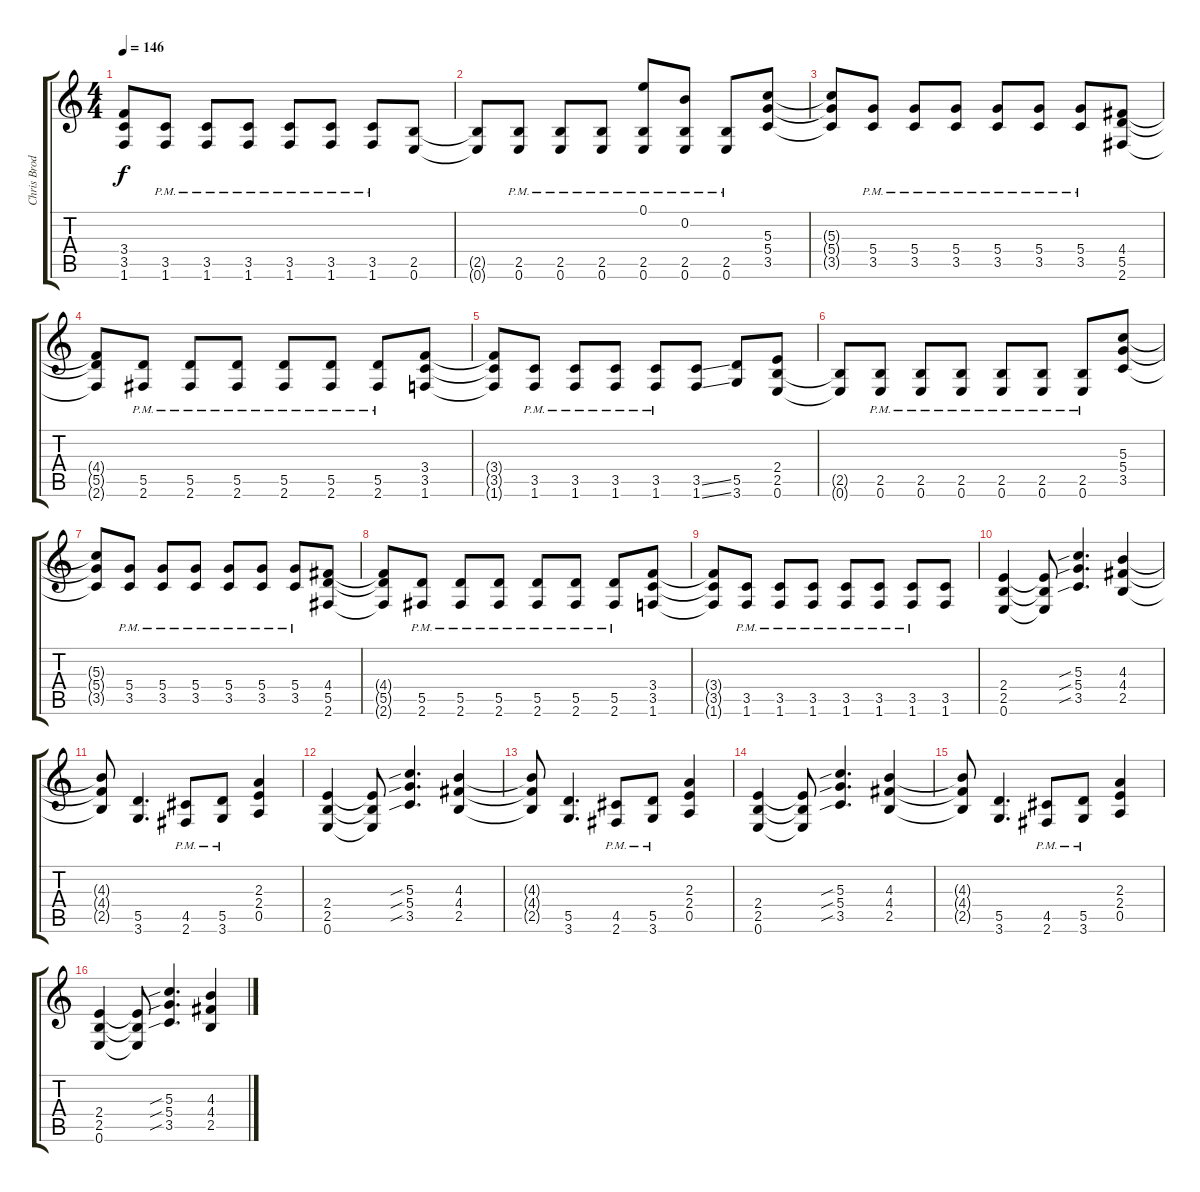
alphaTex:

\track ("Chris Broderick Rythm Gtr." "Chris Brod") {instrument overdrivenguitar}
\staff {score tabs}
\tuning (E4 B3 G3 D3 A2 E2) {hide}
\ts (4 4)
\tempo 146
\clef g2
\ks c
(3.4{t} 3.5{t} 1.6{t}).8{dy f} (3.5{pm} 1.6{pm}).8 (3.5{pm} 1.6{pm}).8 (3.5{pm} 1.6{pm}).8 (3.5{pm} 1.6{pm}).8 (3.5{pm} 1.6{pm}).8 (3.5{pm} 1.6{pm}).8 (2.5 0.6).8 |
(2.5{t} 0.6{t}).8 (2.5{pm} 0.6{pm}).8 (2.5{pm} 0.6{pm}).8 (2.5{pm} 0.6{pm}).8 (0.1 2.5{pm} 0.6{pm}).8 (0.2 2.5{pm} 0.6{pm}).8 (2.5{pm} 0.6{pm}).8 (5.3 5.4 3.5).8 |
(5.3{t} 5.4{t} 3.5{t}).8 (5.4{pm} 3.5{pm}).8 (5.4{pm} 3.5{pm}).8 (5.4{pm} 3.5{pm}).8 (5.4{pm} 3.5{pm}).8 (5.4{pm} 3.5{pm}).8 (5.4{pm} 3.5{pm}).8 (4.4 5.5 2.6).8 |
(4.4{t} 5.5{t} 2.6{t}).8 (5.5{pm} 2.6{pm}).8 (5.5{pm} 2.6{pm}).8 (5.5{pm} 2.6{pm}).8 (5.5{pm} 2.6{pm}).8 (5.5{pm} 2.6{pm}).8 (5.5{pm} 2.6{pm}).8 (3.4 3.5 1.6).8 |
(3.4{t} 3.5{t} 1.6{t}).8 (3.5{pm} 1.6{pm}).8 (3.5{pm} 1.6{pm}).8 (3.5{pm} 1.6{pm}).8 (3.5{pm} 1.6{pm}).8 (3.5{ss} 1.6{ss}).8 (5.5 3.6).8 (2.4 2.5 0.6).8 |
(2.5{t} 0.6{t}).8 (2.5{pm} 0.6{pm}).8 (2.5{pm} 0.6{pm}).8 (2.5{pm} 0.6{pm}).8 (2.5{pm} 0.6{pm}).8 (2.5{pm} 0.6{pm}).8 (2.5{pm} 0.6{pm}).8 (5.3 5.4 3.5).8 |
(5.3{t} 5.4{t} 3.5{t}).8 (5.4{pm} 3.5{pm}).8 (5.4{pm} 3.5{pm}).8 (5.4{pm} 3.5{pm}).8 (5.4{pm} 3.5{pm}).8 (5.4{pm} 3.5{pm}).8 (5.4{pm} 3.5{pm}).8 (4.4 5.5 2.6).8 |
(4.4{t} 5.5{t} 2.6{t}).8 (5.5{pm} 2.6{pm}).8 (5.5{pm} 2.6{pm}).8 (5.5{pm} 2.6{pm}).8 (5.5{pm} 2.6{pm}).8 (5.5{pm} 2.6{pm}).8 (5.5{pm} 2.6{pm}).8 (3.4 3.5 1.6).8 |
(3.4{t} 3.5{t} 1.6{t}).8 (3.5{pm} 1.6{pm}).8 (3.5{pm} 1.6{pm}).8 (3.5{pm} 1.6{pm}).8 (3.5{pm} 1.6{pm}).8 (3.5{pm} 1.6{pm}).8 (3.5{pm} 1.6{pm}).8 (3.5 1.6).8 |
(2.4 2.5 0.6).4 (2.4{t} 2.5{t} 0.6{t}).8 (5.3{sib} 5.4{sib} 3.5{sib}).4{d} (4.3 4.4 2.5).4 |
(4.3{t} 4.4{t} 2.5{t}).8 (5.5 3.6).4{d} (4.5{pm} 2.6{pm}).8 (5.5{pm} 3.6{pm}).8 (2.3 2.4 0.5).4 |
(2.4 2.5 0.6).4 (2.4{t} 2.5{t} 0.6{t}).8 (5.3{sib} 5.4{sib} 3.5{sib}).4{d} (4.3 4.4 2.5).4 |
(4.3{t} 4.4{t} 2.5{t}).8 (5.5 3.6).4{d} (4.5{pm} 2.6{pm}).8 (5.5{pm} 3.6{pm}).8 (2.3 2.4 0.5).4 |
(2.4 2.5 0.6).4 (2.4{t} 2.5{t} 0.6{t}).8 (5.3{sib} 5.4{sib} 3.5{sib}).4{d} (4.3 4.4 2.5).4 |
(4.3{t} 4.4{t} 2.5{t}).8 (5.5 3.6).4{d} (4.5{pm} 2.6{pm}).8 (5.5{pm} 3.6{pm}).8 (2.3 2.4 0.5).4 |
(2.4 2.5 0.6).4 (2.4{t} 2.5{t} 0.6{t}).8 (5.3{sib} 5.4{sib} 3.5{sib}).4{d} (4.3 4.4 2.5).4
